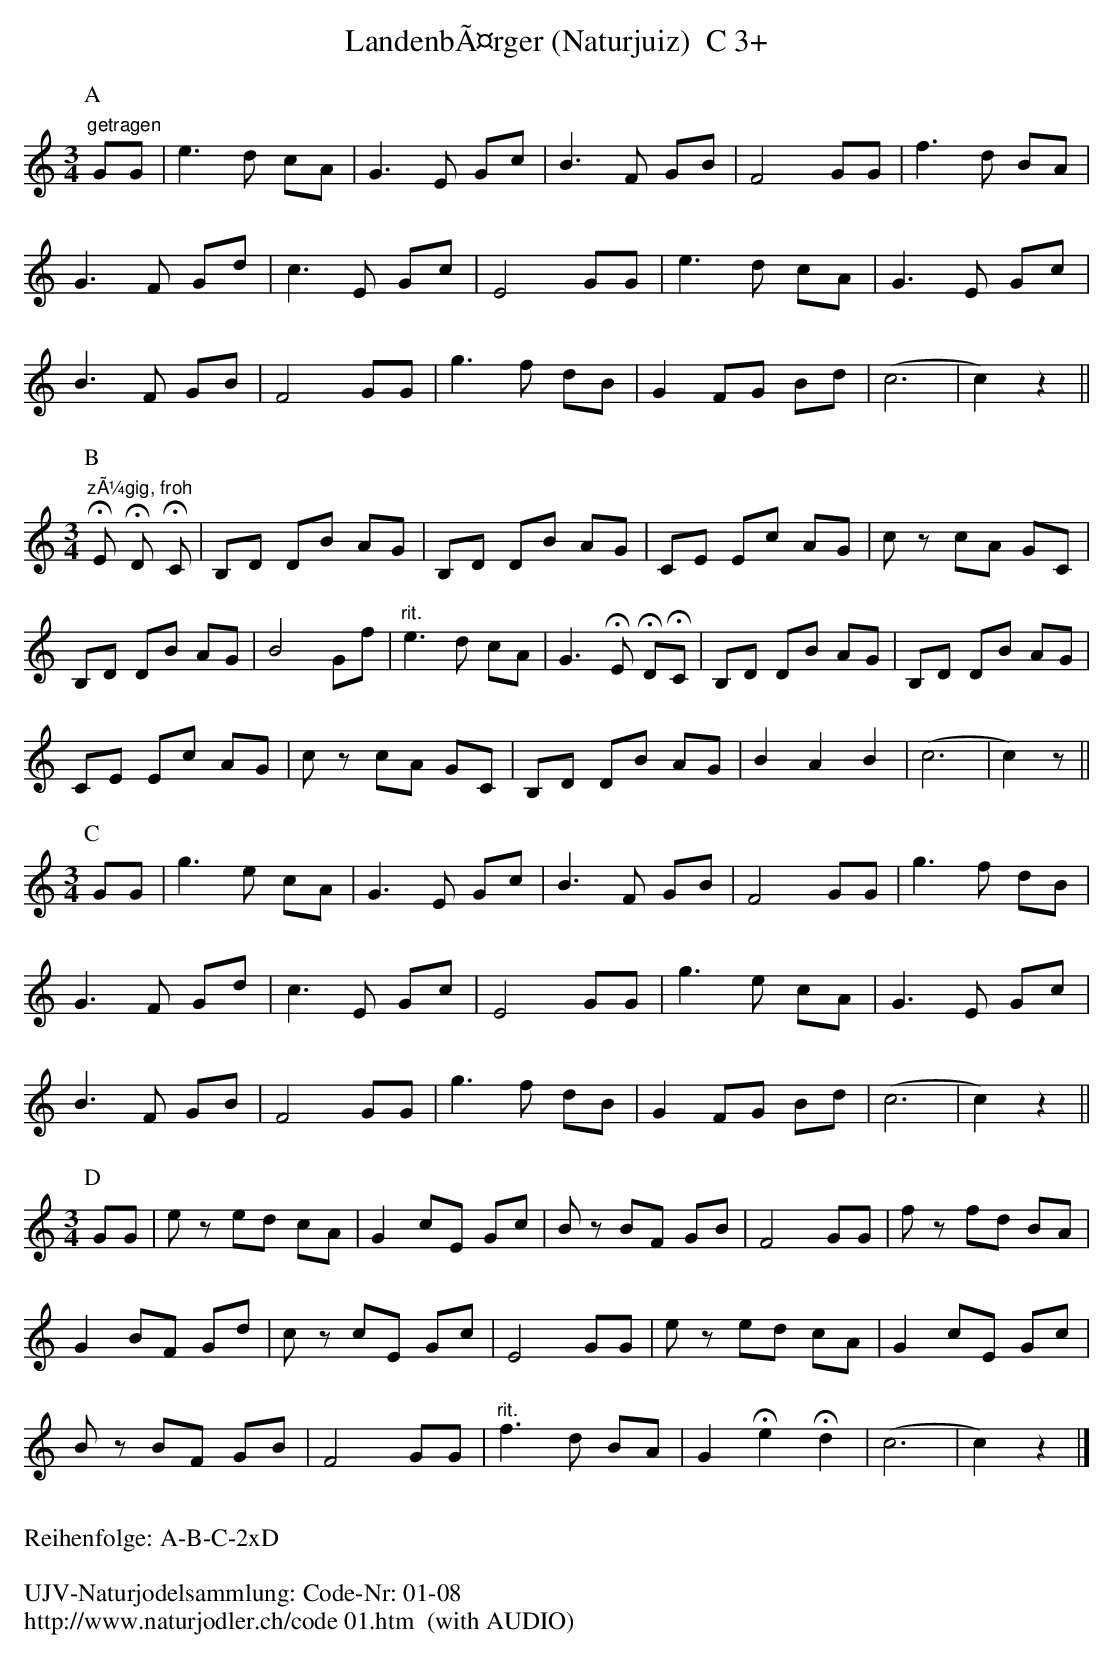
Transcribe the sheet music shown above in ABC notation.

X:1
T:LandenbÃ¤rger (Naturjuiz)  C 3+
M:3/4
L:1/8
K:C
[P:A] "getragen" GG |e3d cA | G3E Gc | B3F GB | F4 GG | f3d BA |
G3F Gd | c3E Gc | E4GG | e3d cA | G3E Gc |
B3F GB | F4GG | g3f dB | G2FG Bd | (c6 | c2)z2 ||
M:3/4
[P:B] "zÃ¼gig, froh" !fermata!E !fermata!D !fermata!C | B,D DB AG | B,D DB AG | CE Ec AG | cz cA GC |
B,D DB AG | B4Gf | "rit." e3d cA | G3 !fermata!E !fermata!D!fermata!C | B,D DB AG | B,D DB AG |
CE Ec AG | cz cA GC | B,D DB AG | B2 A2 B2 | (c6 | c2)z ||
M:3/4
[P:C] GG | g3e cA | G3E Gc | B3F GB | F4GG | g3f dB |
G3F Gd | c3E Gc | E4GG | g3e cA | G3E Gc |
B3F GB | F4GG | g3f dB | G2FG Bd | (c6 | c2)z2 ||
M:3/4
[P:D] GG | ez ed cA | G2cE Gc | Bz BF GB | F4GG | fz fd BA |
G2BF Gd | cz cE Gc | E4 GG | ez ed cA | G2 cE Gc |
Bz BF GB | F4GG | "rit."f3d BA | G2 !fermata!e2 !fermata!d2 | (c6 | c2)z2 |]
W:
W:Reihenfolge: A-B-C-2xD
W:
W:UJV-Naturjodelsammlung: Code-Nr: 01-08
W:http://www.naturjodler.ch/code 01.htm  (with AUDIO)
